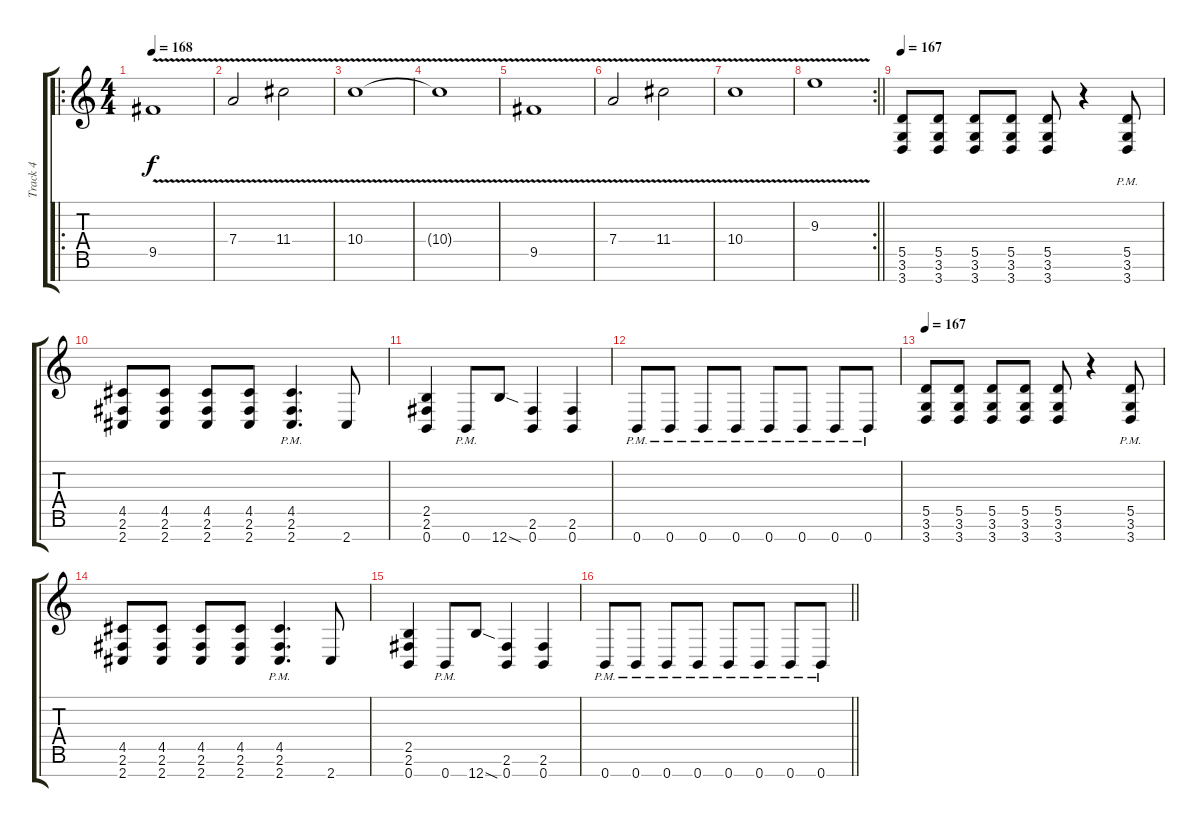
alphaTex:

\track ("Track 4" "Track 4") {instrument distortionguitar}
\staff {score tabs}
\tuning (E4 B3 G3 D3 A2 E2 B1) {hide}
\ro
\ts (4 4)
\section ("" "")
\tempo 168
\clef g2
\ks c
9.5{v}.1{dy f} |
7.4{v}.2 11.4{v}.2 |
10.4{v}.1 |
10.4{t}.1 |
9.5{v}.1 |
7.4{v}.2 11.4{v}.2 |
10.4{v}.1 |
\rc 2
\barLineRight lightlight
9.3{v}.1 |
\section ("" "")
\tempo 167
(5.5 3.6 3.7).8 (5.5 3.6 3.7).8 (5.5 3.6 3.7).8 (5.5 3.6 3.7).8 (5.5 3.6 3.7).8 r.4 (5.5 3.6 3.7{pm}).8 |
(4.5 2.6 2.7).8 (4.5 2.6 2.7).8 (4.5 2.6 2.7).8 (4.5 2.6 2.7).8 (4.5 2.6 2.7{pm}).4{d} 2.7.8 |
(2.5 2.6 0.7).4 0.7{pm}.8 12.7{sod}.8 (2.6 0.7).4 (2.6 0.7).4 |
0.7{pm}.8 0.7{pm}.8 0.7{pm}.8 0.7{pm}.8 0.7{pm}.8 0.7{pm}.8 0.7{pm}.8 0.7{pm}.8 |
\tempo 167
(5.5 3.6 3.7).8 (5.5 3.6 3.7).8 (5.5 3.6 3.7).8 (5.5 3.6 3.7).8 (5.5 3.6 3.7).8 r.4 (5.5 3.6 3.7{pm}).8 |
(4.5 2.6 2.7).8 (4.5 2.6 2.7).8 (4.5 2.6 2.7).8 (4.5 2.6 2.7).8 (4.5 2.6 2.7{pm}).4{d} 2.7.8 |
(2.5 2.6 0.7).4 0.7{pm}.8 12.7{sod}.8 (2.6 0.7).4 (2.6 0.7).4 |
\barLineRight lightlight
0.7{pm}.8 0.7{pm}.8 0.7{pm}.8 0.7{pm}.8 0.7{pm}.8 0.7{pm}.8 0.7{pm}.8 0.7{pm}.8
